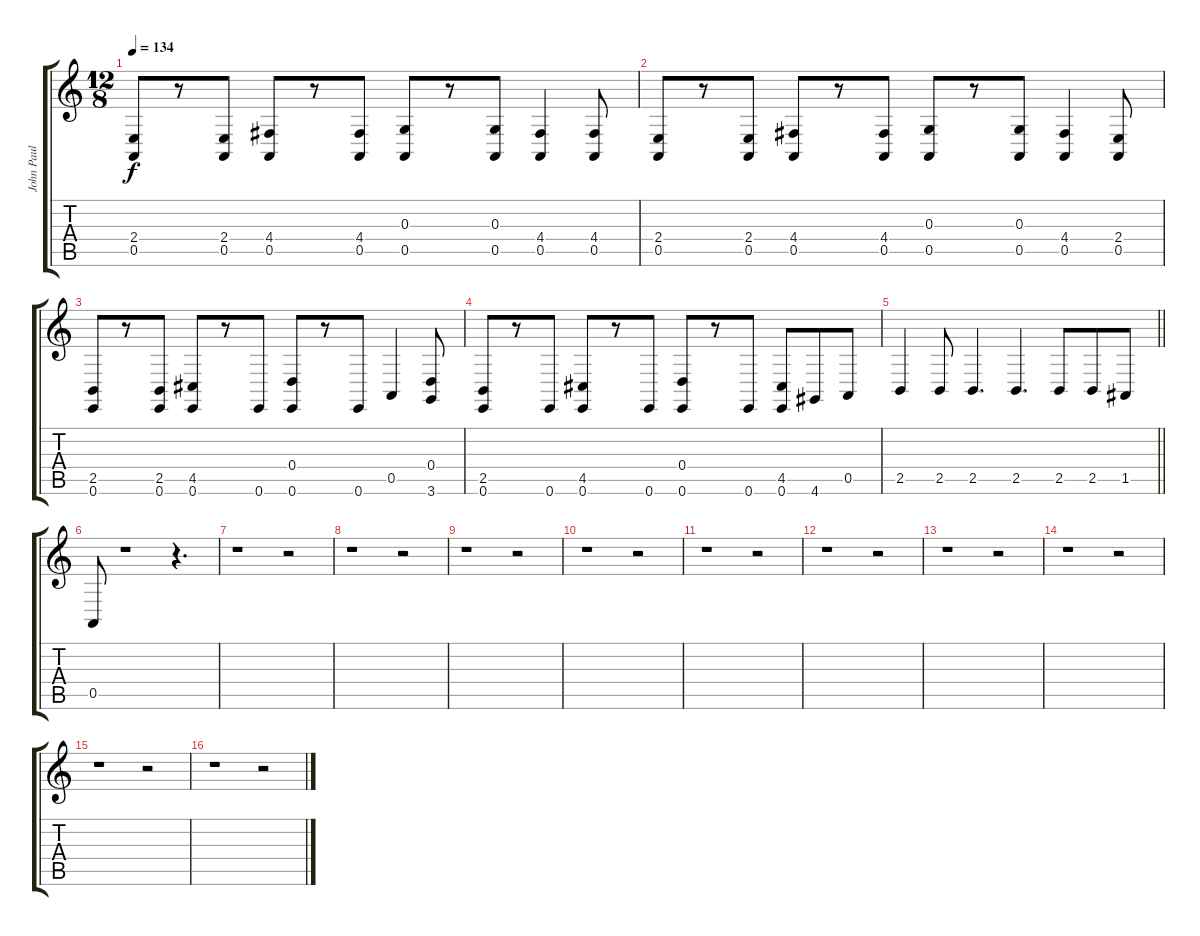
\track ("John Paul Jones - Piano" "John Paul ") {instrument electricgrandpiano}
\staff {score tabs}
\tuning (E4 B3 G3 D3 A2 E2) {hide}
\ts (12 8)
\tempo 134
\clef g2
\ks c
(2.4 0.5).8{dy f} r.8 (2.4 0.5).8 (4.4 0.5).8 r.8 (4.4 0.5).8 (0.3 0.5).8 r.8 (0.3 0.5).8 (4.4 0.5).4 (4.4 0.5).8 |
(2.4 0.5).8 r.8 (2.4 0.5).8 (4.4 0.5).8 r.8 (4.4 0.5).8 (0.3 0.5).8 r.8 (0.3 0.5).8 (4.4 0.5).4 (2.4 0.5).8 |
(2.5 0.6).8 r.8 (2.5 0.6).8 (4.5 0.6).8 r.8 0.6.8 (0.4 0.6).8 r.8 0.6.8 0.5.4 (0.4 3.6).8 |
(2.5 0.6).8 r.8 0.6.8 (4.5 0.6).8 r.8 0.6.8 (0.4 0.6).8 r.8 0.6.8 (4.5 0.6).8 4.6.8 0.5.8 |
\barLineRight lightlight
2.5.4 2.5.8 2.5.4{d} 2.5.4{d} 2.5.8 2.5.8 1.5.8 |
0.5.8 r.1 r.4{d} |
r.1 r.2 |
r.1 r.2 |
r.1 r.2 |
r.1 r.2 |
r.1 r.2 |
r.1 r.2 |
r.1 r.2 |
r.1 r.2 |
r.1 r.2 |
r.1 r.2
